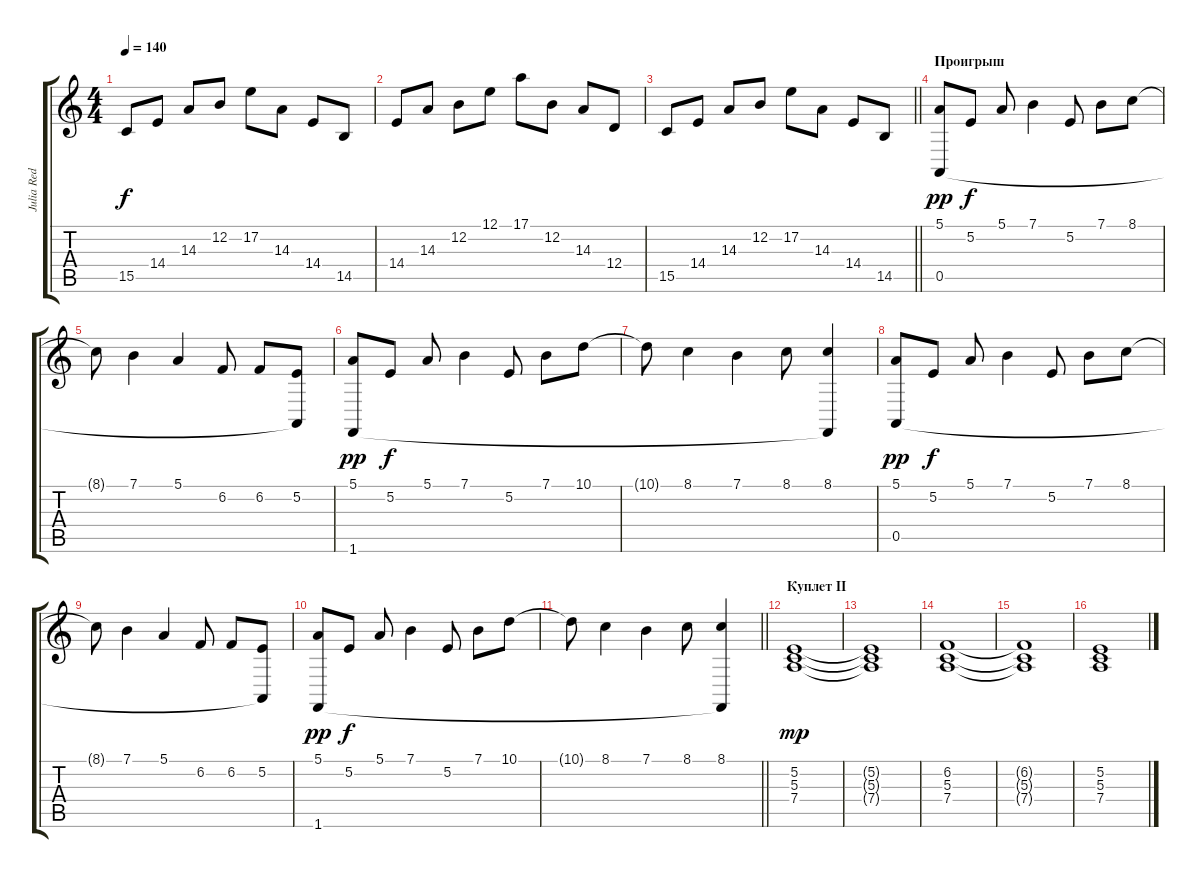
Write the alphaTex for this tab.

\track ("Julia Red" "Julia Red") {instrument vibraphone}
\staff {score tabs}
\tuning (E4 B3 G3 D3 A2 E2) {hide}
\ts (4 4)
\tempo 140
\clef g2
\ks c
15.5.8{dy f} 14.4.8 14.3.8 12.2.8 17.2.8 14.3.8 14.4.8 14.5.8 |
14.4.8 14.3.8 12.2.8 12.1.8 17.1.8 12.2.8 14.3.8 12.4.8 |
\barLineRight lightlight
15.5.8 14.4.8 14.3.8 12.2.8 17.2.8 14.3.8 14.4.8 14.5.8 |
\section ("" "Проигрыш")
(5.1 0.5).8{dy pp instrument synthstrings1} 5.2.8{dy f} 5.1.8 7.1.4 5.2.8 7.1.8 8.1.8 |
8.1{t}.8 7.1.4 5.1.4 6.2.8 6.2.8 (5.2 0.5{t}).8 |
(5.1 1.6).8{dy pp} 5.2.8{dy f} 5.1.8 7.1.4 5.2.8 7.1.8 10.1.8 |
10.1{t}.8 8.1.4 7.1.4 8.1.8 (8.1 1.6{t}).4 |
(5.1 0.5).8{dy pp} 5.2.8{dy f} 5.1.8 7.1.4 5.2.8 7.1.8 8.1.8 |
8.1{t}.8 7.1.4 5.1.4 6.2.8 6.2.8 (5.2 0.5{t}).8 |
(5.1 1.6).8{dy pp} 5.2.8{dy f} 5.1.8 7.1.4 5.2.8 7.1.8 10.1.8 |
\barLineRight lightlight
10.1{t}.8 8.1.4 7.1.4 8.1.8 (8.1 1.6{t}).4 |
\section ("" "Куплет II")
(5.2 5.3 7.4).1{dy mp instrument vibraphone} |
(5.2{t} 5.3{t} 7.4{t}).1 |
(6.2 5.3 7.4).1 |
(6.2{t} 5.3{t} 7.4{t}).1 |
(5.2 5.3 7.4).1
